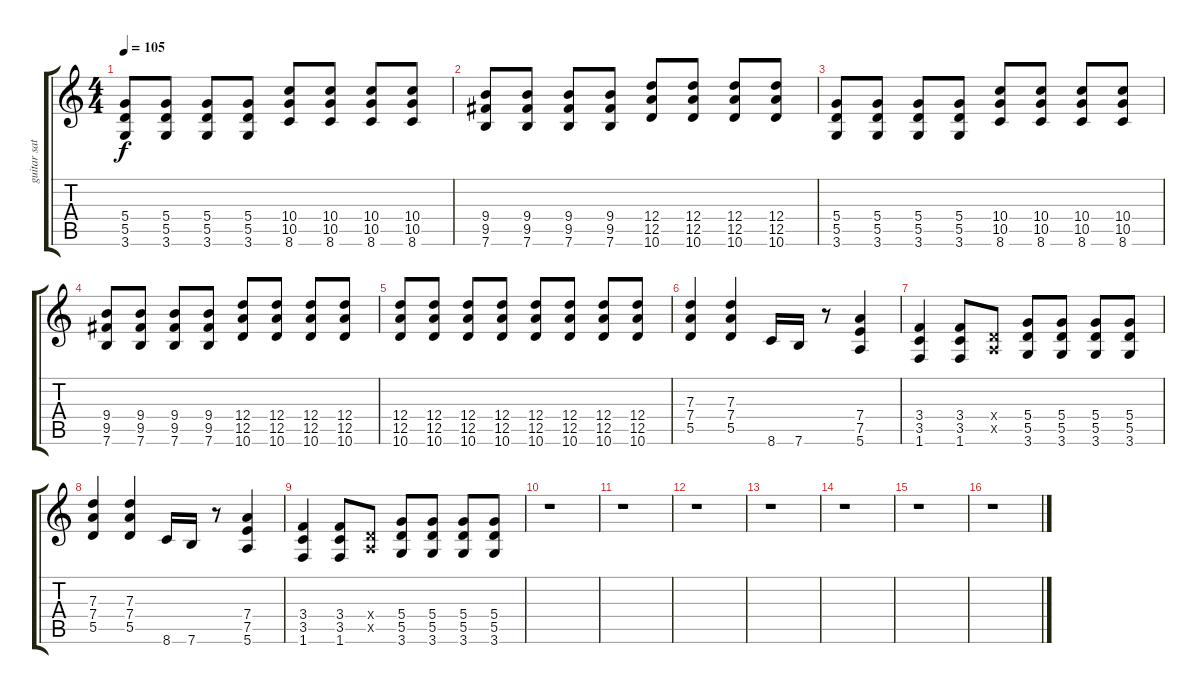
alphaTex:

\track ("guitar sat 2" "guitar sat") {instrument distortionguitar}
\staff {score tabs}
\tuning (E4 B3 G3 D3 A2 E2) {hide}
\ts (4 4)
\tempo 105
\clef g2
\ks c
(5.4 5.5 3.6).8{dy f} (5.4 5.5 3.6).8 (5.4 5.5 3.6).8 (5.4 5.5 3.6).8 (10.4 10.5 8.6).8 (10.4 10.5 8.6).8 (10.4 10.5 8.6).8 (10.4 10.5 8.6).8 |
(9.4 9.5 7.6).8 (9.4 9.5 7.6).8 (9.4 9.5 7.6).8 (9.4 9.5 7.6).8 (12.4 12.5 10.6).8 (12.4 12.5 10.6).8 (12.4 12.5 10.6).8 (12.4 12.5 10.6).8 |
(5.4 5.5 3.6).8 (5.4 5.5 3.6).8 (5.4 5.5 3.6).8 (5.4 5.5 3.6).8 (10.4 10.5 8.6).8 (10.4 10.5 8.6).8 (10.4 10.5 8.6).8 (10.4 10.5 8.6).8 |
(9.4 9.5 7.6).8 (9.4 9.5 7.6).8 (9.4 9.5 7.6).8 (9.4 9.5 7.6).8 (12.4 12.5 10.6).8 (12.4 12.5 10.6).8 (12.4 12.5 10.6).8 (12.4 12.5 10.6).8 |
(12.4 12.5 10.6).8 (12.4 12.5 10.6).8 (12.4 12.5 10.6).8 (12.4 12.5 10.6).8 (12.4 12.5 10.6).8 (12.4 12.5 10.6).8 (12.4 12.5 10.6).8 (12.4 12.5 10.6).8 |
(7.3 7.4 5.5).4 (7.3 7.4 5.5).4 8.6.16 7.6.16 r.8 (7.4 7.5 5.6).4 |
(3.4 3.5 1.6).4 (3.4 3.5 1.6).8 (0.4{x} 0.5{x}).8 (5.4 5.5 3.6).8 (5.4 5.5 3.6).8 (5.4 5.5 3.6).8 (5.4 5.5 3.6).8 |
(7.3 7.4 5.5).4 (7.3 7.4 5.5).4 8.6.16 7.6.16 r.8 (7.4 7.5 5.6).4 |
(3.4 3.5 1.6).4 (3.4 3.5 1.6).8 (0.4{x} 0.5{x}).8 (5.4 5.5 3.6).8 (5.4 5.5 3.6).8 (5.4 5.5 3.6).8 (5.4 5.5 3.6).8 |
r.1 |
r.1 |
r.1 |
r.1 |
r.1 |
r.1 |
r.1
